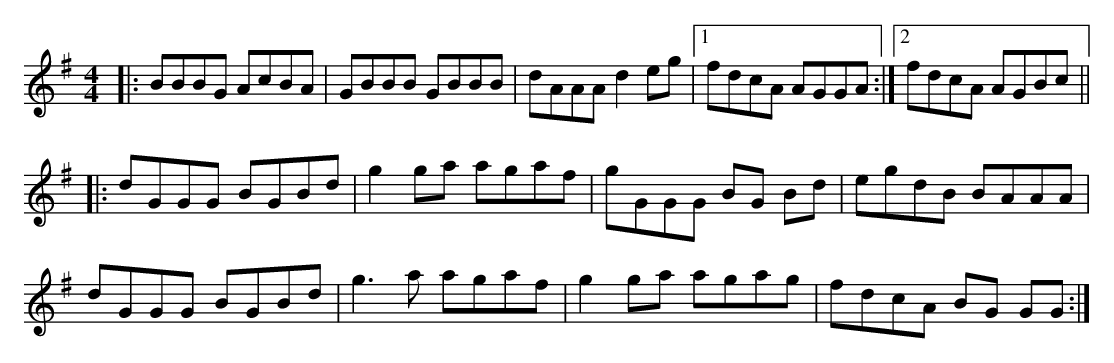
X:1
M:4/4
K:G
|:BBBG AcBA|GBBB GBBB|dAAA d2 eg|1 fdcA AGGA:|2 fdcA AGBc||
|:dGGG BGBd|g2 ga agaf|gGGG BG Bd|egdB BAAA|
dGGG BGBd|g3 a agaf|g2 ga agag|fdcA BG GG:|
